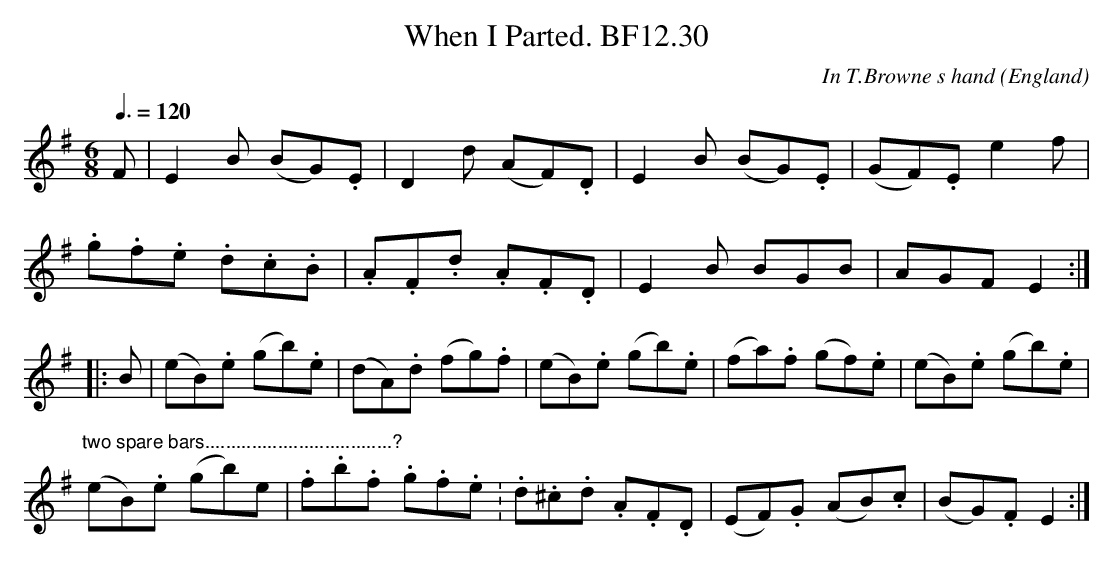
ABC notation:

X:1
T:When I Parted. BF12.30
C:In T.Brownes hand
L:1/8
M:6/8
O:England
Q:3/8=120
K:G
F|E2B (BG).E|D2d (AF).D|E2B (BG).E|(GF).Ee2f|!
.g.f.e .d.c.B|.A.F.d .A.F.D|E2B BGB|AGFE2:|!
|:B|(eB).e (gb).e|(dA).d (fg).f|(eB).e (gb).e|\
(fa).f (gf).e|(eB).e (gb).e|!
"^two spare bars....................................?"\
(eB).e (gb)e|.f.b.f .g.f.e.|\
.d.^c.d .A.F.D|(EF).G (AB).c|(BG).FE2:|
